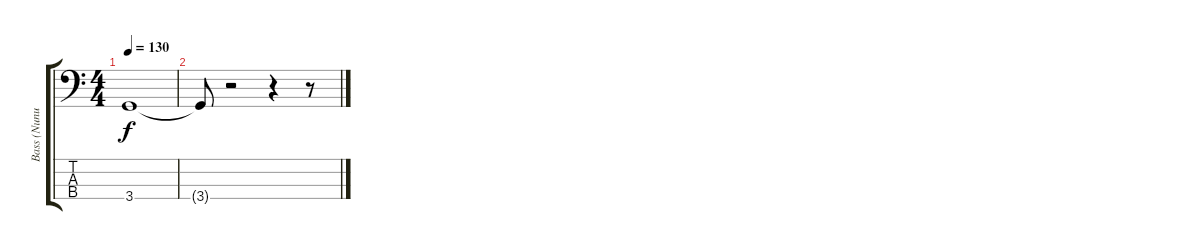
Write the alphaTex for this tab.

\track ("Bass (Nunu)" "Bass (Nunu") {instrument electricbassfinger}
\staff {score tabs}
\tuning (G2 D2 A1 E1) {hide}
\ts (4 4)
\tempo 130
\clef f4
\ks c
3.4{t}.1{dy f} |
3.4{t}.8 r.2 r.4 r.8
